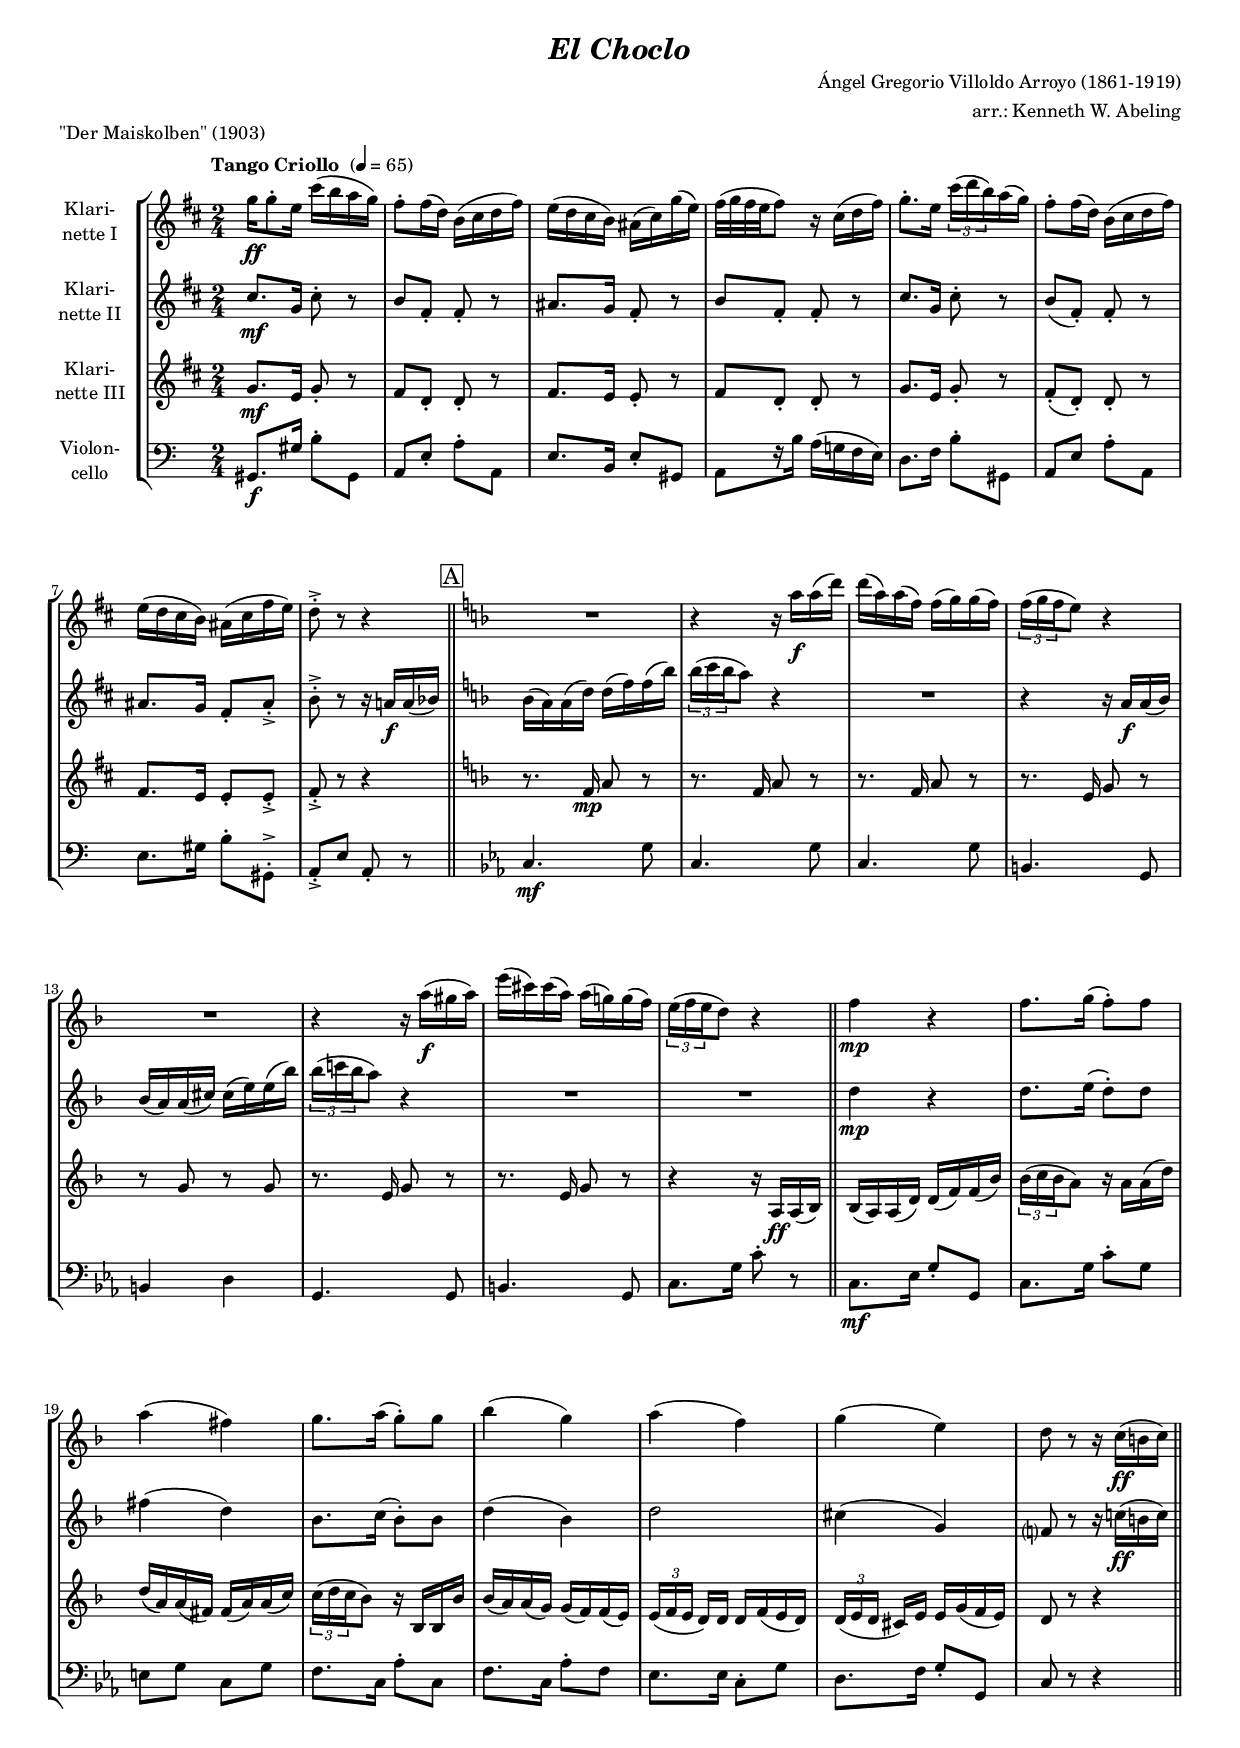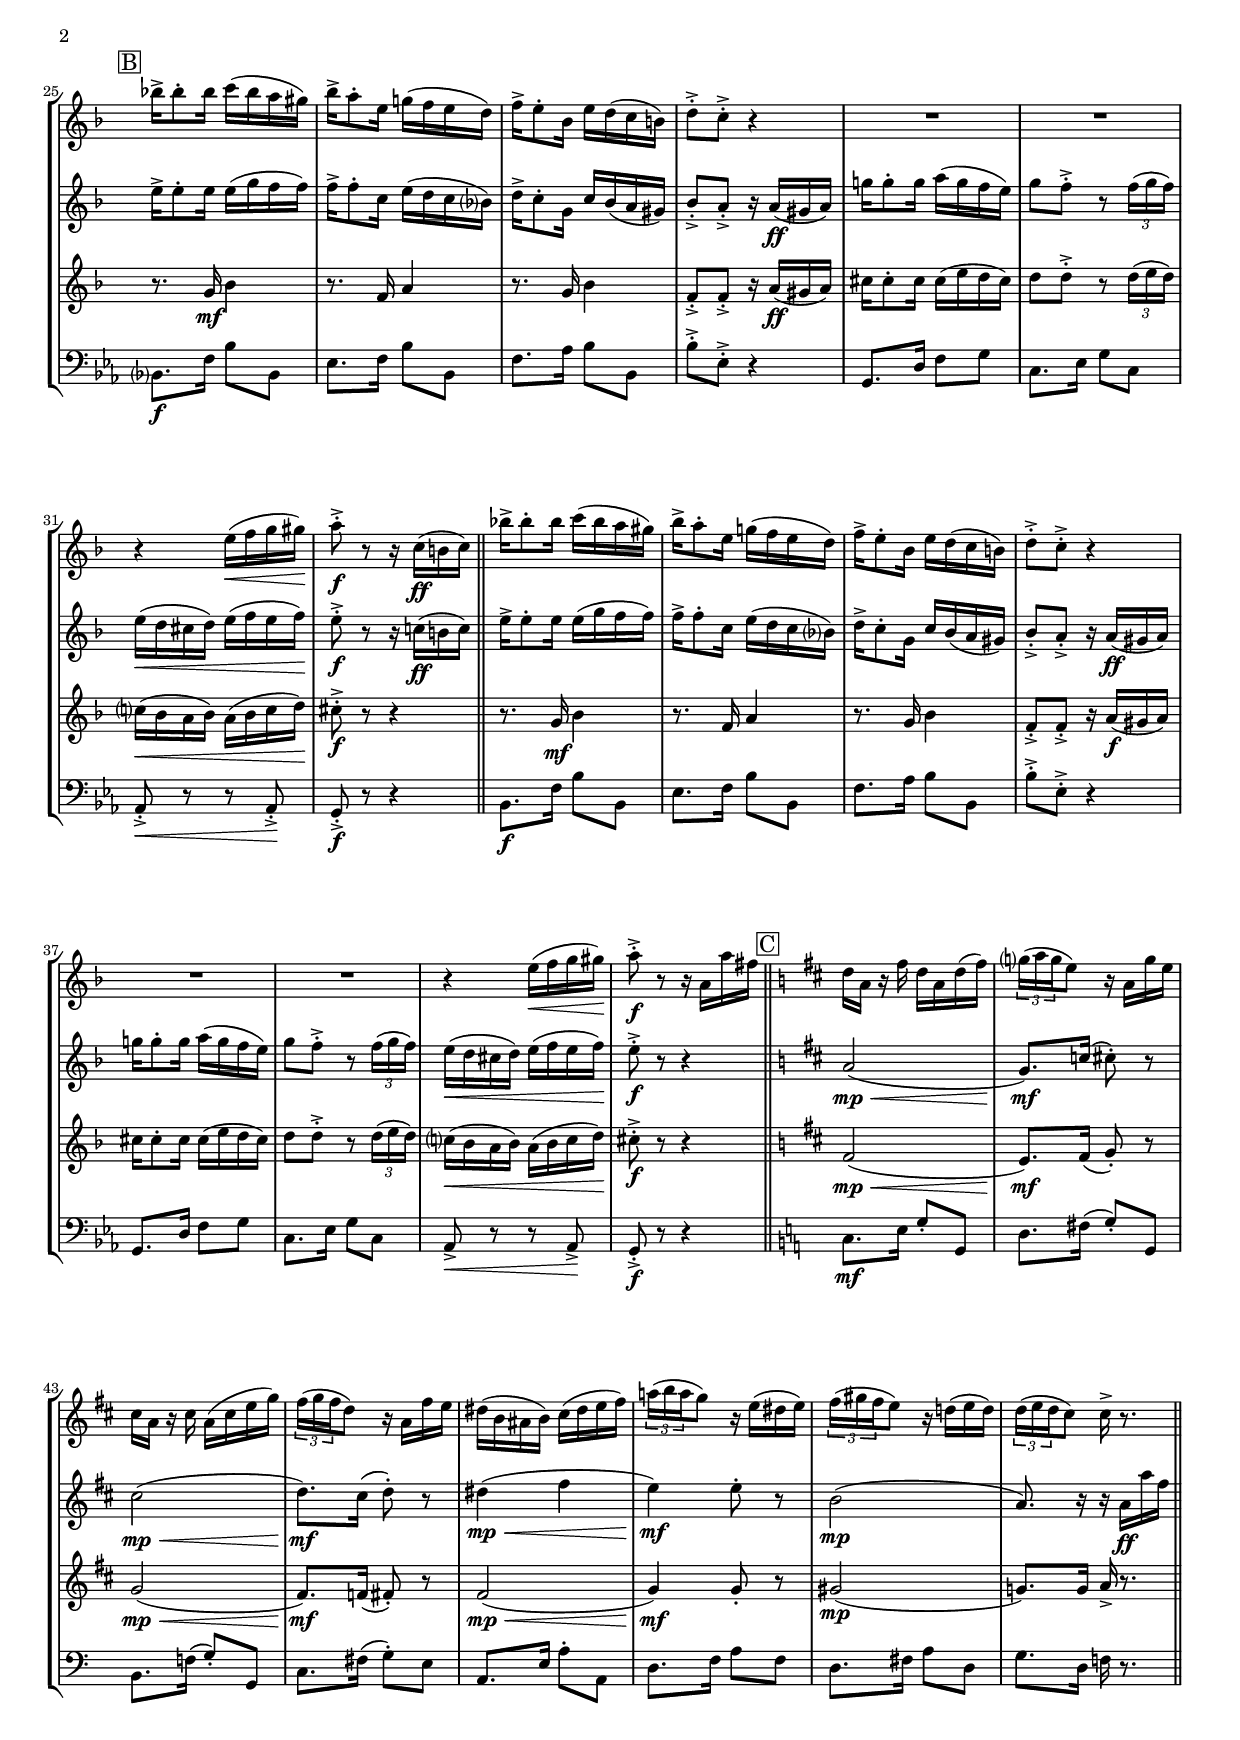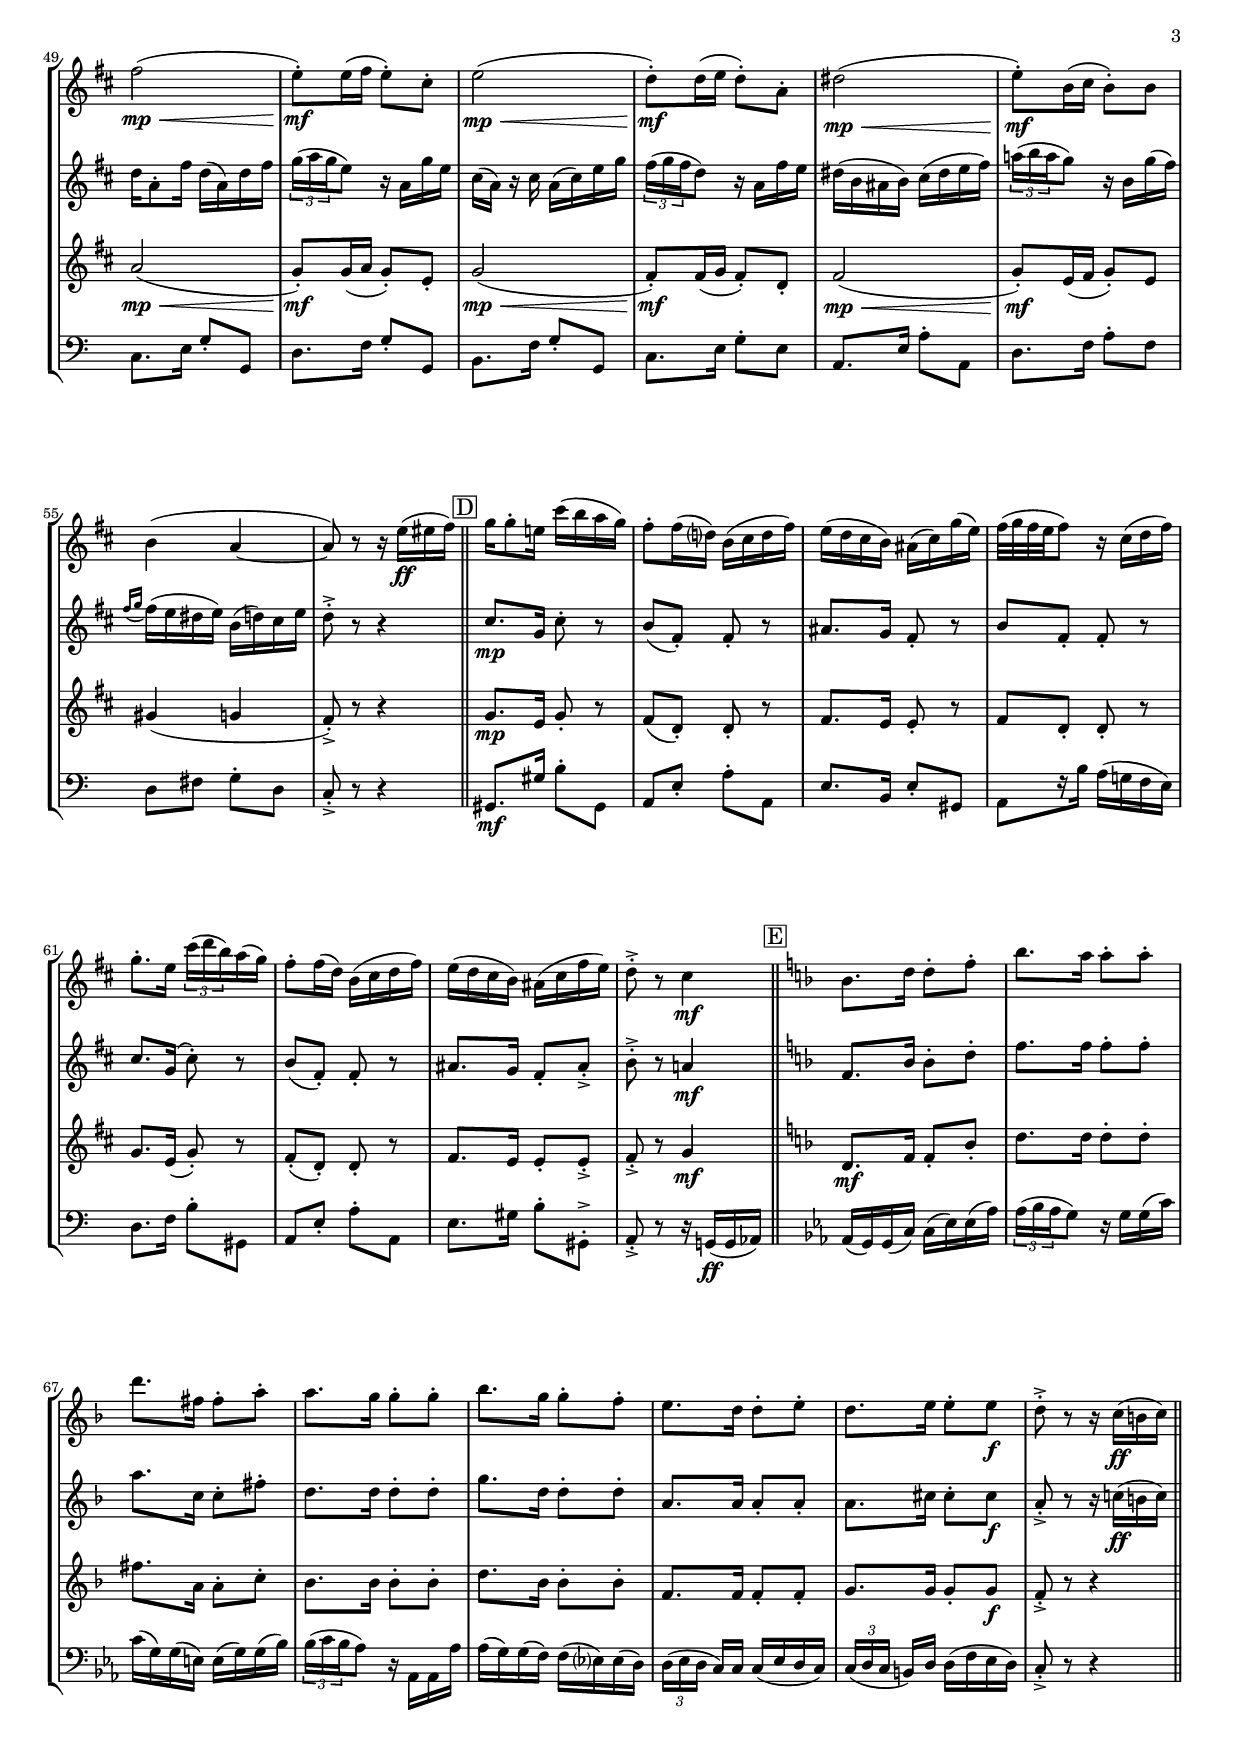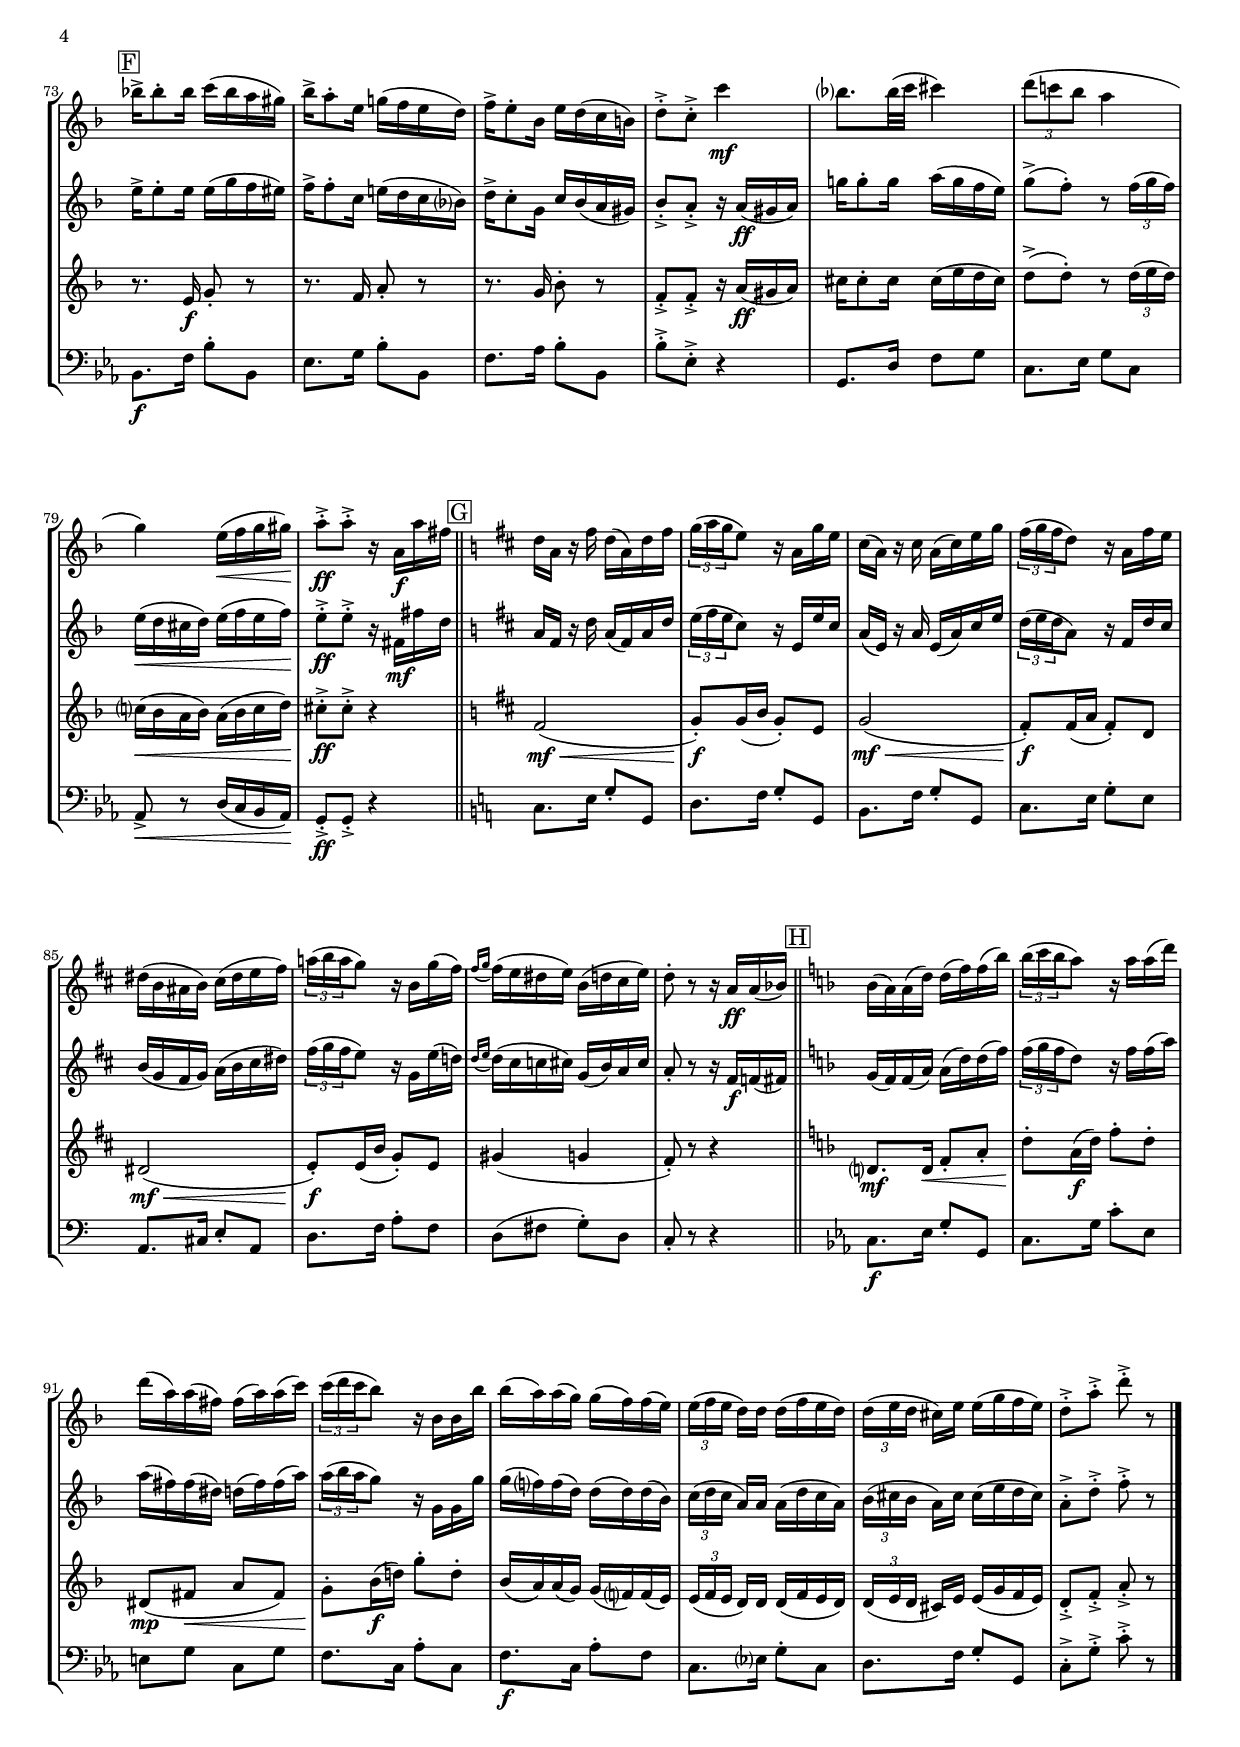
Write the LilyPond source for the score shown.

\version "2.18.2"
\include "deutsch.ly"
  
#(set-global-staff-size 16)

\header {
  title     = \markup \bold \italic "El Choclo"
  composer  = "Ángel Gregorio Villoldo Arroyo (1861-1919)"
  arranger  = "arr.: Kenneth W. Abeling"
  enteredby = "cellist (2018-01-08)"
  piece     = "\"Der Maiskolben\" (1903)"
}

voiceconsts = {
  \key a \major
  \time 2/4
  \clef "treble"
%  \numericTimeSignature
  \compressFullBarRests
  % Set default beaming for all staves
% \set Timing.beamExceptions = #'()
% \set Timing.baseMoment     = #(ly:make-moment 1 4)
% \set Timing.beatStructure  = #'(1 1 1)
  \tempo "Tango Criollo " 4=65
}

micl = "clarinet"
mifl = "flute"
miob = "oboe"
mifh = "french horn"
misx = "tenor sax"
mist = "string ensemble 1"
miba = "cello"

boxa = { \bar "||" \mark \markup \box "A" \key a \minor }
boxb = { \bar "||" \mark \markup \box "B" }
boxc = { \bar "||" \mark \markup \box "C" \key a \major }
boxd = { \bar "||" \mark \markup \box "D" }
boxe = { \bar "||" \mark \markup \box "E" \key a \minor }
boxf = { \bar "||" \mark \markup \box "F" }
boxg = { \bar "||" \mark \markup \box "G" \key a \major }
boxh = { \bar "||" \mark \markup \box "H" \key a \minor }

va = \relative c'' {
  \voiceconsts

  d16\ff d8-. h16 gis'( fis e d)
  cis8-. cis16( a) fis( gis a cis)
  h( a gis fis) eis( gis) d'( h)
  cis32( d cis h cis8) r16 gis( a cis)
  d8.-. h16 \tuplet 3/2 8 { gis'( a fis) } e( d)
  cis8-. cis16( a) fis( gis a cis)

  h( a gis fis) eis( gis cis h)
  a8-.-> r r4 \boxa
  R2
  r4 r16 e'\f e( a)
  a( e) e( c) c( d) d( c)
  \tuplet 3/2 8 { c( d c } h8) r4
  R2

  r4 r16 e(\f dis e)
  h'( gis) gis( e) e( d!) d( c)
  \tuplet 3/2 8 { h( c h } a8) r4 \bar "||"
  c\mp r
  c8. d16( c8)-. c
  e4( cis)
  d8. e16( d8)-. d
  f4( d)

  e( c)
  d( h)
  a8 r r16 g(\ff fis g) \boxb
  f'!-> f8-. f16 g( f e dis)
  f-> e8-. h16 d!( c h a)
  c-> h8-. f16 h a( g fis)
  a8-.-> g-.-> r4

  R2*2
  r4 h16(\< c d dis)\!
  e8-.->\f r r16 g,(\ff fis g) \bar "||"
  f'!-> f8-. f16 g( f e dis)
  f-> e8-. h16 d!( c h a)

  c-> h8-. f16 h a( g fis)
  a8-.-> g-.-> r4
  R2*2
  r4 h16(\< c d dis)\!
  e8-.->\f r r16 e, e' cis \boxc

  a e r cis' a e a( cis)
  \tuplet 3/2 8 { d?( e d } h8) r16 e, d' h
  gis e r gis e( gis h d)
  \tuplet 3/2 8 { cis( d cis } a8) r16 e cis' h

  ais( fis eis fis) gis( ais h cis)
  \tuplet 3/2 8 { e!( fis e } d8) r16 h( ais h)
  \tuplet 3/2 8 { cis( dis cis } h8) r16 a!( h a)
  \tuplet 3/2 8 { a( h a } gis8) gis16-> r8. \bar "||"

  cis2(\mp\<
  h8)-.\!\mf h16( cis h8)-. gis-.
  h2(\mp\<
  a8)-.\!\mf a16( h a8)-. e-.
  ais2(\mp\<
  h8)-.\!\mf fis16( gis fis8)-. fis
  fis4( e~
  e8) r r16 h'(\ff his cis) \boxd
  d d8-. h!16 gis'( fis e d)
  cis8-. cis16( a?) fis( gis a cis)
  h( a gis fis) eis( gis) d'( h)
  cis32( d cis h cis8) r16 gis( a cis)
  d8.-. h16 \tuplet 3/2 8 { gis'( a fis) } e( d)
  cis8-. cis16( a) fis( gis a cis)

  h( a gis fis) eis( gis cis h)
  a8-.-> r gis4\mf \boxe
  f8. a16 a8-. c-.
  f8. e16 e8-. e-.
  a8. cis,16 cis8-. e-.
  e8. d16 d8-. d-.
  f8. d16 d8-. c-.

  h8. a16 a8-. h-.
  a8. h16 h8-. h\f
  a-.-> r r16 g(\ff fis g) \boxf
  f'!-> f8-. f16 g( f e dis)
  f-> e8-. h16 d!( c h a)

  c-> h8-. f16 h a( g fis)
  a8-.-> g-.-> g'4\mf
  f?8. f32( g gis4)
  \tuplet 3/2 4 { a8( g! f } e4
  d) h16(\< c d dis)\!
  e8-.->\ff e-.-> r16 e,\f e' cis \boxg

  a e r cis' a( e) a cis
  \tuplet 3/2 8 { d( e d } h8) r16 e, d' h
  gis( e) r gis e( gis) h d
  \tuplet 3/2 8 { cis( d cis } a8) r16 e cis' h

  ais( fis eis fis) gis( ais h cis)
  \tuplet 3/2 8 { e!( fis e } d8) r16 fis, d'( cis)
  \appoggiatura { cis[ d] } cis( h ais h) fis( a gis h)
  a8-. r r16 e\ff e( f) \boxh

  f( e) e( a) a( c) c( f)
  \tuplet 3/2 8 { f( g f } e8) r16 e e( a)
  a( e) e( cis) cis( e) e( g)
  \tuplet 3/2 8 { g( a g } f8) r16 f, f f'

  f( e) e( d) d( c) c( h)
  \tuplet 3/2 8 { h( c h } a)[ a] a( c h a)
  \tuplet 3/2 8 { a( h a } gis)[ h] h( d c h)
  a8-.-> e'-.-> a-.-> r \bar "|."
}

vb = \relative c'' {
  \voiceconsts

  gis8.\mf d16 gis8-. r
  fis cis-. cis-. r
  eis8. d16 cis8-. r
  fis cis-. cis-. r
  gis'8. d16 gis8-. r
  fis( cis)-. cis-. r
  eis8. d16 cis8-. eis-.->

  fis-.-> r r16 e!\f e( f) \boxa
  f( e) e( a) a( c) c( f)
  \tuplet 3/2 8 { f( g f } e8) r4
  R2
  r4 r16 e,\f e( f)
  f( e) e( gis) gis( h) h( f')

  \tuplet 3/2 8 { f( g! f } e8) r4
  R2*2
  a,4\mp r
  a8. h16( a8)-. a
  cis4( a)
  f8. g16( f8)-. f
  a4( f)
  a2
  gis4( d)

  c?8 r  r16 g'!(\ff fis g) \boxb
  h-> h8-. h16 h( d c c)
  c-> c8-. g16 h( a g f?)
  a-> g8-. d16 g f( e dis)

  f8-.-> e-.-> r16 e(\ff dis e)
  d'! d8-. d16 e( d c h)
  d8 c-.-> r \tuplet 3/2 8 { c16( d c) }
  h(\< a gis a) h( c h c)\!
  h8-.->\f r r16 g!(\ff fis g) \bar "||"

  h-> h8-. h16 h( d c c)
  c-> c8-. g16 h( a g f?)
  a-> g8-. d16 g f( e dis)
  f8-.-> e-.-> r16 e(\ff dis e)
  d'! d8-. d16 e( d c h)
  d8 c-.-> r \tuplet 3/2 8 { c16( d c) }

  h(\< a gis a) h( c h c)\!
  h8-.->\f r r4 \boxc
  e,2(\mp\<
  d8.)\!\mf g16( gis8)-. r
  gis2(\mp\<
  a8.)\!\mf gis16( a8)-. r
  ais4(\mp\< cis
  h)\!\mf h8-. r

  fis2(\mp
  e8.) r16 r e\ff e' cis \bar "||"
  a e8-. cis'16 a( e) a cis
  \tuplet 3/2 8 { d( e d } h8) r16 e, d' h
  gis( e) r gis e( gis) h d
  \tuplet 3/2 8 { cis( d cis } a8) r16 e cis' h

  ais( fis eis fis) gis( ais h cis)
  \tuplet 3/2 8 { e!( fis e } d8) r16 fis, d'( cis)
  \appoggiatura { cis[ d] } cis( h ais h) fis( a) gis h
  a8-.-> r r4 \boxd

  gis8.\mp d16 gis8-. r
  fis( cis)-. cis-. r
  eis8. d16 cis8-. r
  fis cis-. cis-. r
  gis'8. d16( gis8)-. r
  fis( cis)-. cis-. r
  eis8. d16 cis8-. eis-.->
  fis-.-> r e!4\mf \boxe

  c8. f16 f8-. a-.
  c8. c16 c8-. c-.
  e8. g,16 g8-. cis-.
  a8. a16 a8-. a-.
  d8. a16 a8-. a-.
  e8. e16 e8-. e-.
  e8. gis16 gis8-. gis\f

  e-.-> r r16 g!(\ff fis g) \boxf
  h-> h8-. h16 h( d c his)
  c-> c8-. g16 h!( a g f?)
  a-> g8-. d16 g f( e dis)
  f8-.-> e-.-> r16 e(\ff dis e)

  d'! d8-. d16 e( d c h)
  d8(-> c)-. r \tuplet 3/2 8 { c16( d c) }
  h(\< a gis a) h( c h c)\!
  h8-.->\ff h-.-> r16 cis,\mf cis' a \boxg

  e cis r a' e( cis) e a
  \tuplet 3/2 8 { h( cis h } gis8) r16 h, h' gis
  e( h) r e h( e) gis h
  \tuplet 3/2 8 { a( h a } e8) r16 cis a' gis

  fis( d cis d) e( fis gis ais)
  \tuplet 3/2 8 { cis( d cis } h8) r16 d, h'( a!)
  \appoggiatura { a[ h] } a( gis g gis) d( fis) e gis
  e8-. r r16 cis\f c( cis) \boxh

  d( c) c( e) e( a) a( c)
  \tuplet 3/2 8 { c( d c } a8) r16 c c( e)
  e( cis) cis( ais) a( cis) cis( e)
  \tuplet 3/2 8 { e( f e } d8) r16 d, d d'

  d( c?) c( a) a( a) a( f)
  \tuplet 3/2 8 { g( a g } e)[ e] e( a g e)
  \tuplet 3/2 8 { f( gis f } e)[ gis] gis( h a gis)
  e8-.-> a-.-> c-.-> r \bar "|."
}

vc = \relative c' {
  \voiceconsts

  d8.\mf h16 d8-. r
  cis a-. a-. r
  cis8. h16 h8-. r
  cis a-. a-. r
  d8. h16 d8-. r
  cis(-. a)-. a-. r
  cis8. h16 h8-. h-.->

  cis-.-> r r4 \boxa
  r8. c16\mp e8 r
  r8. c16 e8 r
  r8. c16 e8 r
  r8. h16 d8 r
  r d r d
  r8. h16 d8 r

  r8. h16 d8 r
  r4 r16 e,\ff e( f) \bar "||"
  f( e) e( a) a( c) c( f)
  \tuplet 3/2 8 { f( g f } e8) r16 e e( a)
  a( e) e( cis) cis( e) e( g)

  \tuplet 3/2 8 { g( a g } f8) r16 f, f f'
  f( e) e( d) d( c) c( h)
  \tuplet 3/2 8 { h( c h } a)[ a] a c( h a)
  \tuplet 3/2 8 { a( h a } gis)[ h] h d( c h)
  a8 r r4 \boxb

  r8. d16\mf f4
  r8. c16 e4
  r8. d16 f4
  c8-.-> c-.-> r16 e(\ff dis e)
  gis gis8-. gis16 gis( h a gis)
  a8 a-.-> r \tuplet 3/2 8 { a16( h a) }

  g?(\< f e f) e( f g a)\!
  gis8-.->\f r r4 \bar "||"
  r8. d16\mf f4
  r8. c16 e4
  r8. d16 f4

  c8-.-> c-.-> r16 e(\f dis e)
  gis gis8-. gis16 gis( h a gis)
  a8 a-.-> r \tuplet 3/2 8 { a16( h a) }
  g?(\< f e f) e( f g a)\!
  gis8-.->\f r r4 \boxc

  cis,2(\mp\<
  h8.)\!\mf cis16( d8)-. r
  d2(\mp\<
  cis8.)\!\mf c16( cis8)-. r8
  cis2(\mp\<
  d4)\!\mf d8-. r
  dis2(\mp
  d!8.) d16 e-> r8. \bar "||"

  e2(\mp\<
  d8)-.\!\mf d16( e d8)-. h-.
  d2(\mp\<
  cis8)-.\!\mf cis16( d cis8)-. a-.
  cis2(\mp\<
  d8)-.\!\mf h16( cis d8)-. h
  dis4( d
  cis8)-.-> r r4 \boxd

  d8.\mp h16 d8-. r
  cis( a)-. a-. r
  cis8. h16 h8-. r
  cis a-. a-. r
  d8. h16( d8)-. r
  cis(-. a)-. a-. r
  cis8. h16 h8-. h-.->

  cis-.-> r d4\mf \boxe
  a8.\mf c16 c8-. f-.
  a8. a16 a8-. a-.
  cis8. e,16 e8-. g-.
  f8. f16 f8-. f-.
  a8. f16 f8-. f-.
  c8. c16 c8-. c-.

  d8. d16 d8-. d\f
  c8-.-> r r4\boxf
  r8. h16\f d8-. r
  r8. c16 e8-. r
  r8. d16 f8-. r
  c-.-> c-.-> r16 e(\ff dis e)

  gis gis8-. gis16 gis( h a gis)
  a8(-> a)-. r \tuplet 3/2 8 { a16( h a) }
  g?(\< f e f) e( f g a)\!
  gis8-.->\ff gis-.-> r4 \boxg

  cis,2(\mf\<
  d8)-.\!\f d16( fis d8)-. h
  d2(\mf\<
  cis8)-.\!\f cis16( e cis8)-. a
  ais2(\mf\<
  h8)-.\!\f h16( fis' d8)-. h

  dis4( d
  cis8)-. r r4 \boxh
  a?8.\mf a16\< c8-. e-.
  a-.\! e16(\f a) c8-. a-.
  ais,(\mp cis\< e cis)
  d-.\! f16(\f a!) d8-. a-.

  f16( e) e( d) d( c?) c( h)
  \tuplet 3/2 8 { h( c h } a)[ a] a( c h a)
  \tuplet 3/2 8 { a( h a } gis)[ h] h( d c h)
  a8-.-> c-.-> e-.-> r \bar "|."
}

vd = \relative c, {
  \voiceconsts
  \clef "bass"

  eis8.\f eis'16 gis8-. eis,
  fis cis'-. fis-. fis,
  cis'8. gis16 cis8-. eis,
  fis[ r16 gis'] fis( e! d cis)
  h8. d16 gis8-. eis,
  fis cis' fis-. fis,

  cis'8. eis16 gis8-. eis,-.->
  fis-.-> cis' fis,-. r \boxa
  a4.\mf e'8
  a,4. e'8
  a,4. e'8
  gis,4. e8
  gis4 h
  e,4. e8

  gis4. e8
  a8. e'16 a8-. r \bar "||"
  a,8.\mf c16 e8-. e,
  a8. e'16 a8-. e
  cis e a, e'
  d8. a16 f'8-. a,

  d8. a16 f'8-. d
  c8. c16 a8-. e'
  h8. d16 e8-. e,
  a r r4 \boxb
  g?8.\f d'16 g8 g,
  c8. d16 g8 g,

  d'8. f16 g8 g,
  g'-.-> c,-.-> r4
  e,8. h'16 d8 e
  a,8. c16 e8 a,
  f-.->\< r r f-.->\!
  e-.->\f r r4 \bar "||"

  g8.\f d'16 g8 g,
  c8. d16 g8 g,
  d'8. f16 g8 g,
  g'-.-> c,-.-> r4
  e,8. h'16 d8 e
  a,8. c16 e8 a,

  f->\< r r f->\!
  e-.->\f r r4 \boxc
  a8.\mf cis16 e8-. e,
  h'8. dis16( e8)-. e,
  gis8. d'!16( e8)-. e,

  a8. dis16( e8)-. cis
  fis,8. cis'16 fis8-. fis,
  h8. d16 fis8 d
  h8. dis16 fis8 h,
  e8. h16 d! r8. \bar "||"

  a8. cis16 e8-. e,
  h'8. d16 e8-. e,
  gis8. d'16 e8-. e,
  a8. cis16 e8-. cis
  fis,8. cis'16 fis8-. fis,
  h8. d16 fis8-. d

  h dis e-. h
  a-.-> r r4 \boxd
  eis8.\mf eis'16 gis8-. eis,
  fis cis'-. fis-. fis,
  cis'8. gis16 cis8-. eis,

  fis[ r16 gis'] fis( e! d cis)
  h8. d16 gis8-. eis,
  fis cis'-. fis-. fis,
  cis'8. eis16 gis8-. eis,-.->
  fis-.-> r r16 e!(\ff e f) \boxe

  f( e) e( a) a( c) c( f)
  \tuplet 3/2 8 { f( g f } e8) r16 e e( a)
  a( e) e( cis) cis( e) e( g)
  \tuplet 3/2 8 { g( a g } f8) r16 f, f f'

  f( e) e( d) d( c?) c( h)
  \tuplet 3/2 8 { h( c h } a)[ a] a( c h a)
  \tuplet 3/2 8 { a( h a } gis)[ h] h( d c h)
  a8-.-> r r4 \boxf
  g8.\f d'16 g8-. g,

  c8. e16 g8-. g,
  d'8. f16 g8-. g,
  g'-.-> c,-.-> r4
  e,8. h'16 d8 e
  a,8. c16 e8 a,
  f->\< r h16( a g f)\!

  e8-.->\ff e-.-> r4 \boxg
  a8. cis16 e8-. e,
  h'8. d16 e8-. e,
  gis8. d'16 e8-. e,
  a8. cis16 e8-. cis
  fis,8. ais16 cis8-. fis,

  h8. d16 fis8-. d
  h( dis e)-. h
  a-. r r4 \boxh
  a8.\f c16 e8-. e,
  a8. e'16 a8-. c,
  cis e a, e'

  d8. a16 f'8-. a,
  d8.\f a16 f'8-. d
  a8. c?16 e8-. a,
  h8. d16 e8-. e,
  a-.-> e'-.-> a-.-> r \bar "|."
}


music = \new StaffGroup <<
      \new Staff {
	\set Staff.midiInstrument = \micl
	\set Staff.instrumentName = \markup \center-column { "Klari-" "nette I" }
	\transpose a d' { \va }
      }

      \new Staff {
	\set Staff.midiInstrument = \micl
	\set Staff.instrumentName = \markup \center-column { "Klari-" "nette II" }
	\transpose a d' { \vb }
      }

      \new Staff {
	\set Staff.midiInstrument = \micl
	\set Staff.instrumentName = \markup \center-column { "Klari-" "nette III" }
	\transpose a d' { \vc }
      }

      \new Staff {
	\set Staff.midiInstrument = \miba
	\set Staff.instrumentName = \markup \center-column { "Violon-" "cello" }
	\transpose a c' { \vd }
      }
>>

\book {
  \score {
    \music
    \layout {}
  }

  \score {
    \unfoldRepeats \music

    \midi {
      \context {
        \Score
      }
    }
  }
}
